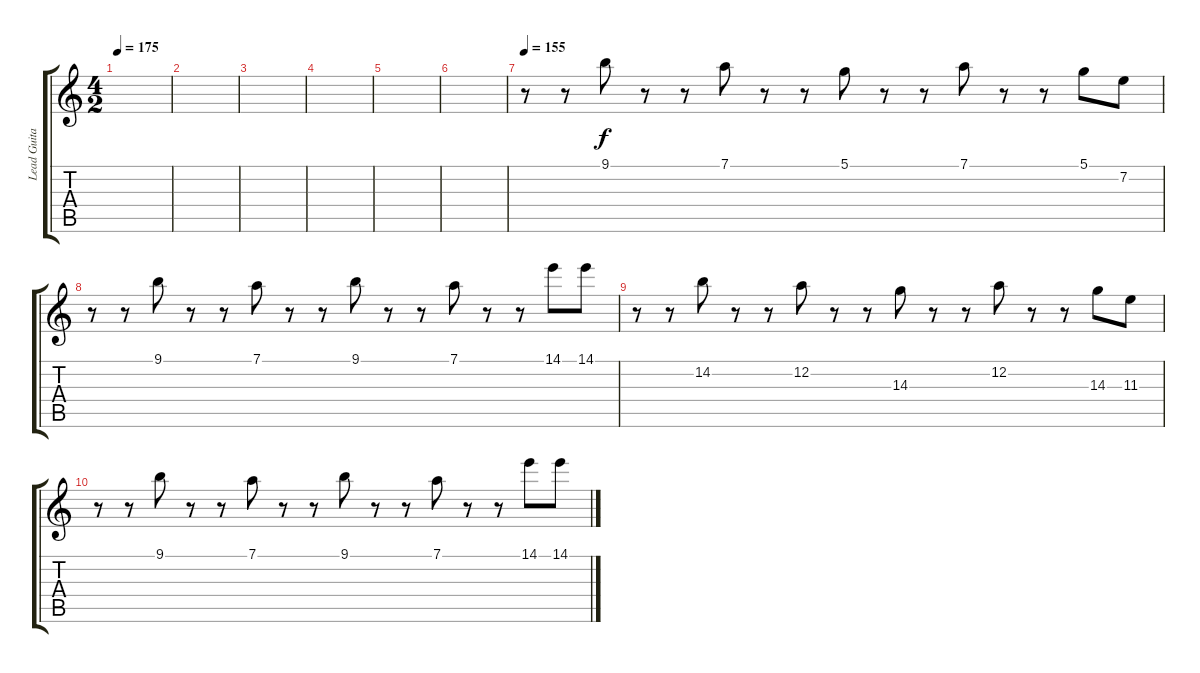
\track ("Lead Guitar" "Lead Guita") {instrument overdrivenguitar}
\staff {score tabs}
\tuning (D4 A3 F3 C3 G2 D2) {hide}
\ts (4 2)
\tempo 175
\clef g2
\ks c
|
|
|
|
|
|
\tempo 155
r.8 r.8 9.1.8 r.8 r.8 7.1.8 r.8 r.8 5.1.8 r.8 r.8 7.1.8 r.8 r.8 5.1.8 7.2.8 |
r.8 r.8 9.1.8 r.8 r.8 7.1.8 r.8 r.8 9.1.8 r.8 r.8 7.1.8 r.8 r.8 14.1.8 14.1.8 |
r.8 r.8 14.2.8 r.8 r.8 12.2.8 r.8 r.8 14.3.8 r.8 r.8 12.2.8 r.8 r.8 14.3.8 11.3.8 |
r.8 r.8 9.1.8 r.8 r.8 7.1.8 r.8 r.8 9.1.8 r.8 r.8 7.1.8 r.8 r.8 14.1.8 14.1.8
